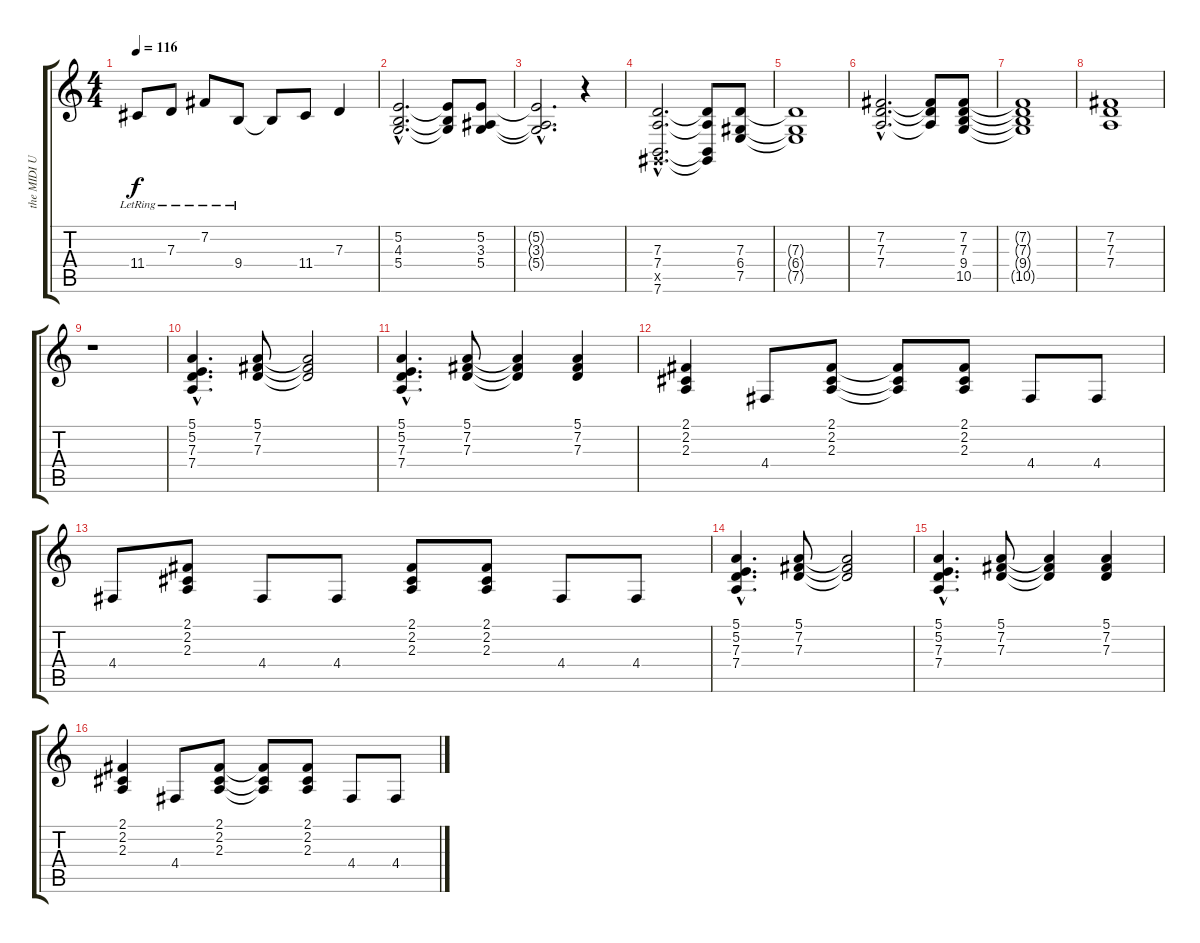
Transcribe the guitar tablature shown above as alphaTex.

\track ("the MIDI Universe" "the MIDI U") {instrument brightacousticpiano}
\staff {score tabs}
\tuning (E4 B3 G3 D3 A2 E2) {hide}
\ts (4 4)
\tempo 116
\clef g2
\ks c
11.4{lr}.8{dy f} 7.3{lr}.8 7.2{lr}.8 9.4{lr}.8 9.4{t}.8 11.4.8 7.3.4 |
(5.2{hac} 4.3{hac} 5.4{hac}).2{d} (5.2{t} 4.3{t} 5.4{t}).8 (5.2 3.3 5.4).8 |
(5.2{hac t} 3.3{hac t} 5.4{hac t}).2{d} r.4 |
(7.3{hac} 7.4{hac} -1.5{hac x} 7.6{hac}).2{d} (7.3{t} 7.4{t} -1.5{t} 7.6{t}).8 (7.3 6.4 7.5).8 |
(7.3{t} 6.4{t} 7.5{t}).1 |
(7.2{hac} 7.3{hac} 7.4{hac}).2{d} (7.2{t} 7.3{t} 7.4{t}).8 (7.2 7.3 9.4 10.5).8 |
(7.2{t} 7.3{t} 9.4{t} 10.5{t}).1 |
(7.2 7.3 7.4).1 |
r.1 |
(5.1{hac} 5.2{hac} 7.3{hac} 7.4{hac}).4{d} (5.1 7.2 7.3).8 (5.1{t} 7.2{t} 7.3{t}).2 |
(5.1{hac} 5.2{hac} 7.3{hac} 7.4{hac}).4{d} (5.1 7.2 7.3).8 (5.1{t} 7.2{t} 7.3{t}).4 (5.1 7.2 7.3).4 |
(2.1 2.2 2.3).4 4.4.8 (2.1 2.2 2.3).8 (2.1{t} 2.2{t} 2.3{t}).8 (2.1 2.2 2.3).8 4.4.8 4.4.8 |
4.4.8 (2.1 2.2 2.3).8 4.4.8 4.4.8 (2.1 2.2 2.3).8 (2.1 2.2 2.3).8 4.4.8 4.4.8 |
(5.1{hac} 5.2{hac} 7.3{hac} 7.4{hac}).4{d} (5.1 7.2 7.3).8 (5.1{t} 7.2{t} 7.3{t}).2 |
(5.1{hac} 5.2{hac} 7.3{hac} 7.4{hac}).4{d} (5.1 7.2 7.3).8 (5.1{t} 7.2{t} 7.3{t}).4 (5.1 7.2 7.3).4 |
(2.1 2.2 2.3).4 4.4.8 (2.1 2.2 2.3).8 (2.1{t} 2.2{t} 2.3{t}).8 (2.1 2.2 2.3).8 4.4.8 4.4.8
